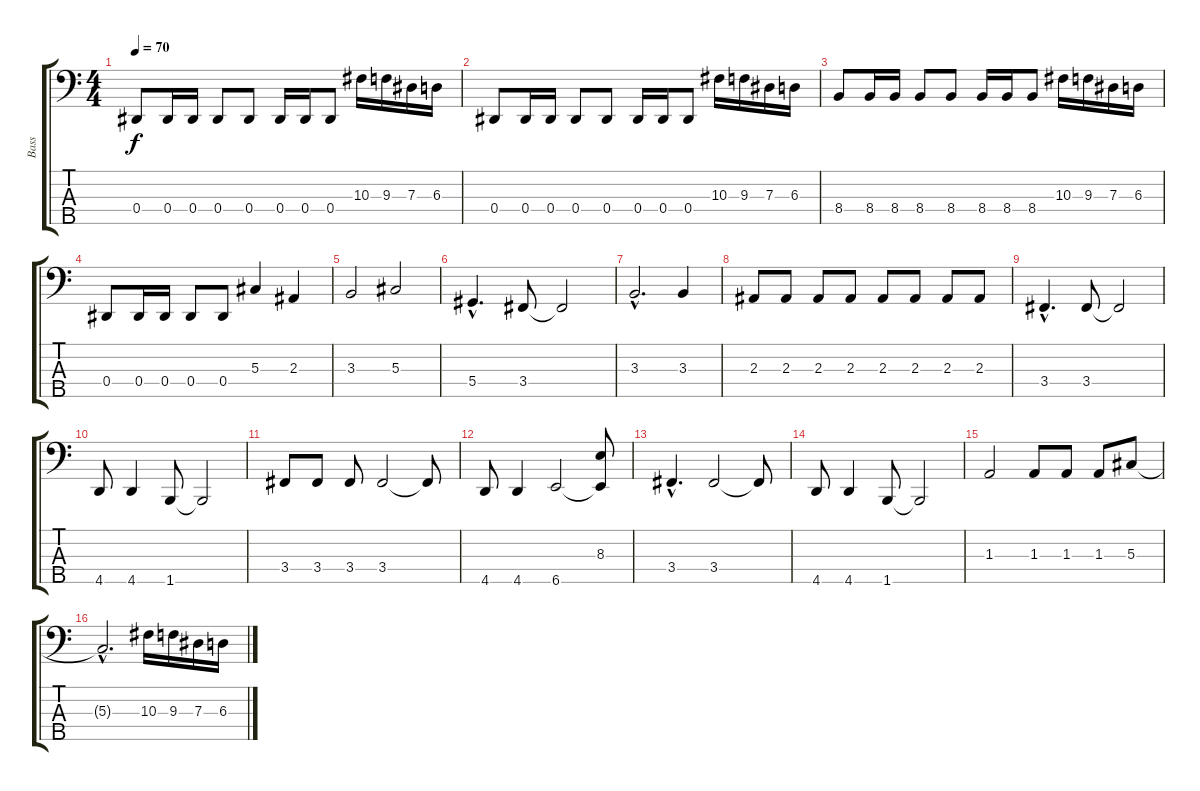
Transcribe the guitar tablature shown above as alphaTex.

\track ("Bass" "Bass") {instrument electricbassfinger}
\staff {score tabs}
\tuning (Gb2 Db2 Ab1 Eb1 Bb0) {hide}
\ts (4 4)
\tempo 70
\clef f4
\ks c
0.4.8{dy f} 0.4.16 0.4.16 0.4.8 0.4.8 0.4.16 0.4.16 0.4.8 10.3.16 9.3.16 7.3.16 6.3.16 |
0.4.8 0.4.16 0.4.16 0.4.8 0.4.8 0.4.16 0.4.16 0.4.8 10.3.16 9.3.16 7.3.16 6.3.16 |
8.4.8 8.4.16 8.4.16 8.4.8 8.4.8 8.4.16 8.4.16 8.4.8 10.3.16 9.3.16 7.3.16 6.3.16 |
0.4.8 0.4.16 0.4.16 0.4.8 0.4.8 5.3.4 2.3.4 |
3.3.2 5.3.2 |
5.4{hac}.4{d} 3.4.8 3.4{t}.2 |
3.3{hac}.2{d} 3.3.4 |
2.3.8 2.3.8 2.3.8 2.3.8 2.3.8 2.3.8 2.3.8 2.3.8 |
3.4{hac}.4{d} 3.4.8 3.4{t}.2 |
4.5.8 4.5.4 1.5.8 1.5{t}.2 |
3.4.8 3.4.8 3.4.8 3.4.2 3.4{t}.8 |
4.5.8 4.5.4 6.5.2 (8.3 6.5{t}).8 |
3.4{hac}.4{d} 3.4.2 3.4{t}.8 |
4.5.8 4.5.4 1.5.8 1.5{t}.2 |
1.3.2 1.3.8 1.3.8 1.3.8 5.3.8 |
5.3{hac t}.2{d} 10.3.16 9.3.16 7.3.16 6.3.16
